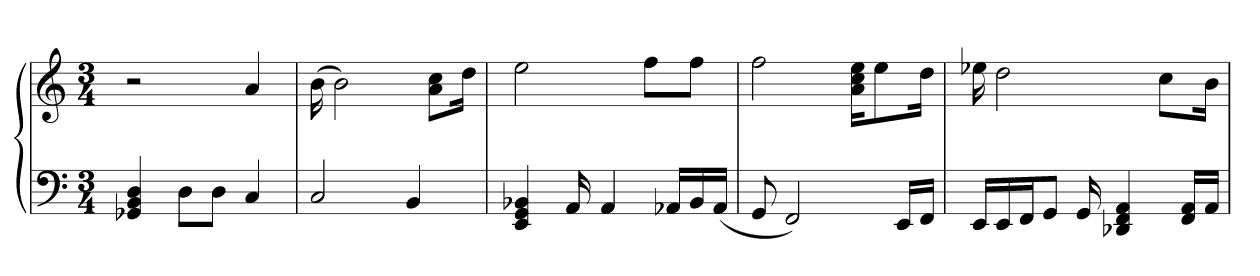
**kern	**kern
*part1	*part1
*staff2	*staff1
*clefF4	*clefG2
*k[]	*k[]
*M3/4	*M3/4
=1	=1
4GG-X 4BB 4D	2r
8D\L	.
8D\J	.
4C	4a
=2	=2
2C	(16b
.	2b)
4BB	.
.	8a\ 8cc\L
.	16dd\Jk
=3	=3
4EE 4GG 4BB-X	2ee
16AA	.
4AA	.
.	8ff\L
16AA-X/LL	.
16BB-/	8ff\J
(16AA-/JJ	.
=4	=4
8GG	2ff
2FF)	.
.	16a\ 16cc\ 16ee\KL
.	8ee\
16EE/LL	.
16FF/JJ	16dd\Jk
=5	=5
16EE/LL	16ee-X
16EE/J	2dd
16FF/K	.
8GG/J	.
16GG	.
4DD-X 4FF 4AA	.
.	8cc\L
16FF/ 16AA/LL	.
16AA/JJ	16b\Jk
=	=
*-	*-
